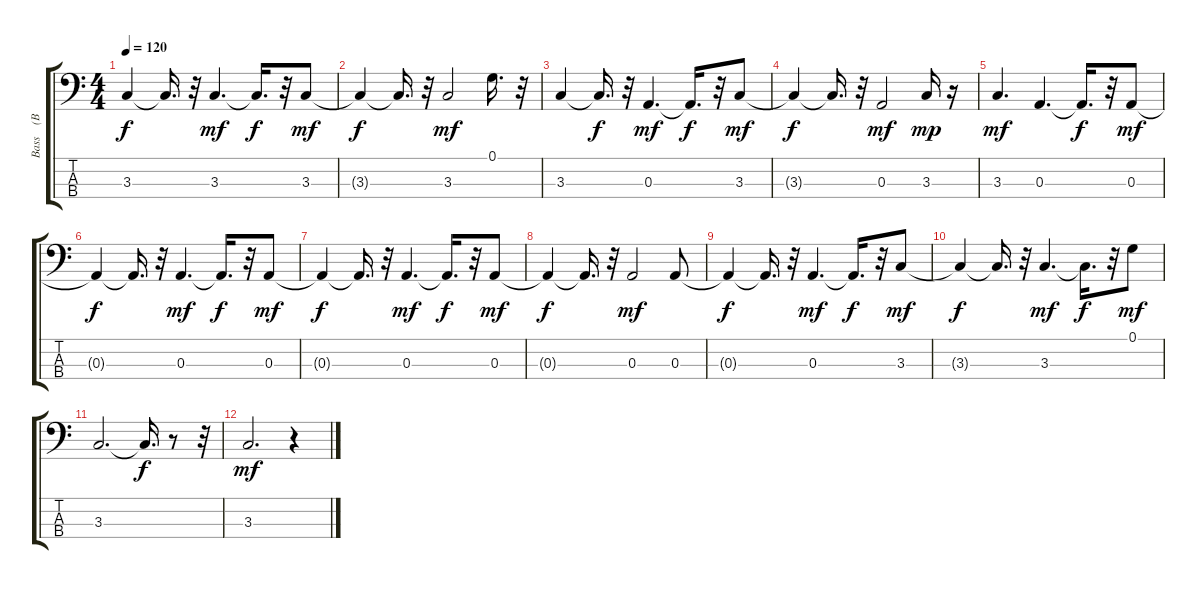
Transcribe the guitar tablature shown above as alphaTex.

\track ("Bass    (BB)" "Bass    (B") {instrument synthbass1}
\staff {score tabs}
\tuning (G2 D2 A1 E1) {hide}
\ts (4 4)
\tempo 120
\clef f4
\ks c
3.3{t}.4{dy f} 3.3{t}.16{d} r.32 3.3.4{d dy mf} 3.3{t}.16{d dy f} r.32 3.3.8{dy mf} |
3.3{t}.4{dy f} 3.3{t}.16{d} r.32 3.3.2{dy mf} 0.1.16{d} r.32 |
3.3.4 3.3{t}.16{d dy f} r.32 0.3.4{d dy mf} 0.3{t}.16{d dy f} r.32 3.3.8{dy mf} |
3.3{t}.4{dy f} 3.3{t}.16{d} r.32 0.3.2{dy mf} 3.3.16{dy mp} r.16 |
3.3.4{d dy mf} 0.3.4{d} 0.3{t}.16{d dy f} r.32 0.3.8{dy mf} |
0.3{t}.4{dy f} 0.3{t}.16{d} r.32 0.3.4{d dy mf} 0.3{t}.16{d dy f} r.32 0.3.8{dy mf} |
0.3{t}.4{dy f} 0.3{t}.16{d} r.32 0.3.4{d dy mf} 0.3{t}.16{d dy f} r.32 0.3.8{dy mf} |
0.3{t}.4{dy f} 0.3{t}.16{d} r.32 0.3.2{dy mf} 0.3.8 |
0.3{t}.4{dy f} 0.3{t}.16{d} r.32 0.3.4{d dy mf} 0.3{t}.16{d dy f} r.32 3.3.8{dy mf} |
3.3{t}.4{dy f} 3.3{t}.16{d} r.32 3.3.4{d dy mf} 3.3{t}.16{d dy f} r.32 0.1.8{dy mf} |
3.3.2{d} 3.3{t}.16{d dy f} r.8 r.32 |
3.3.2{d dy mf} r.4
